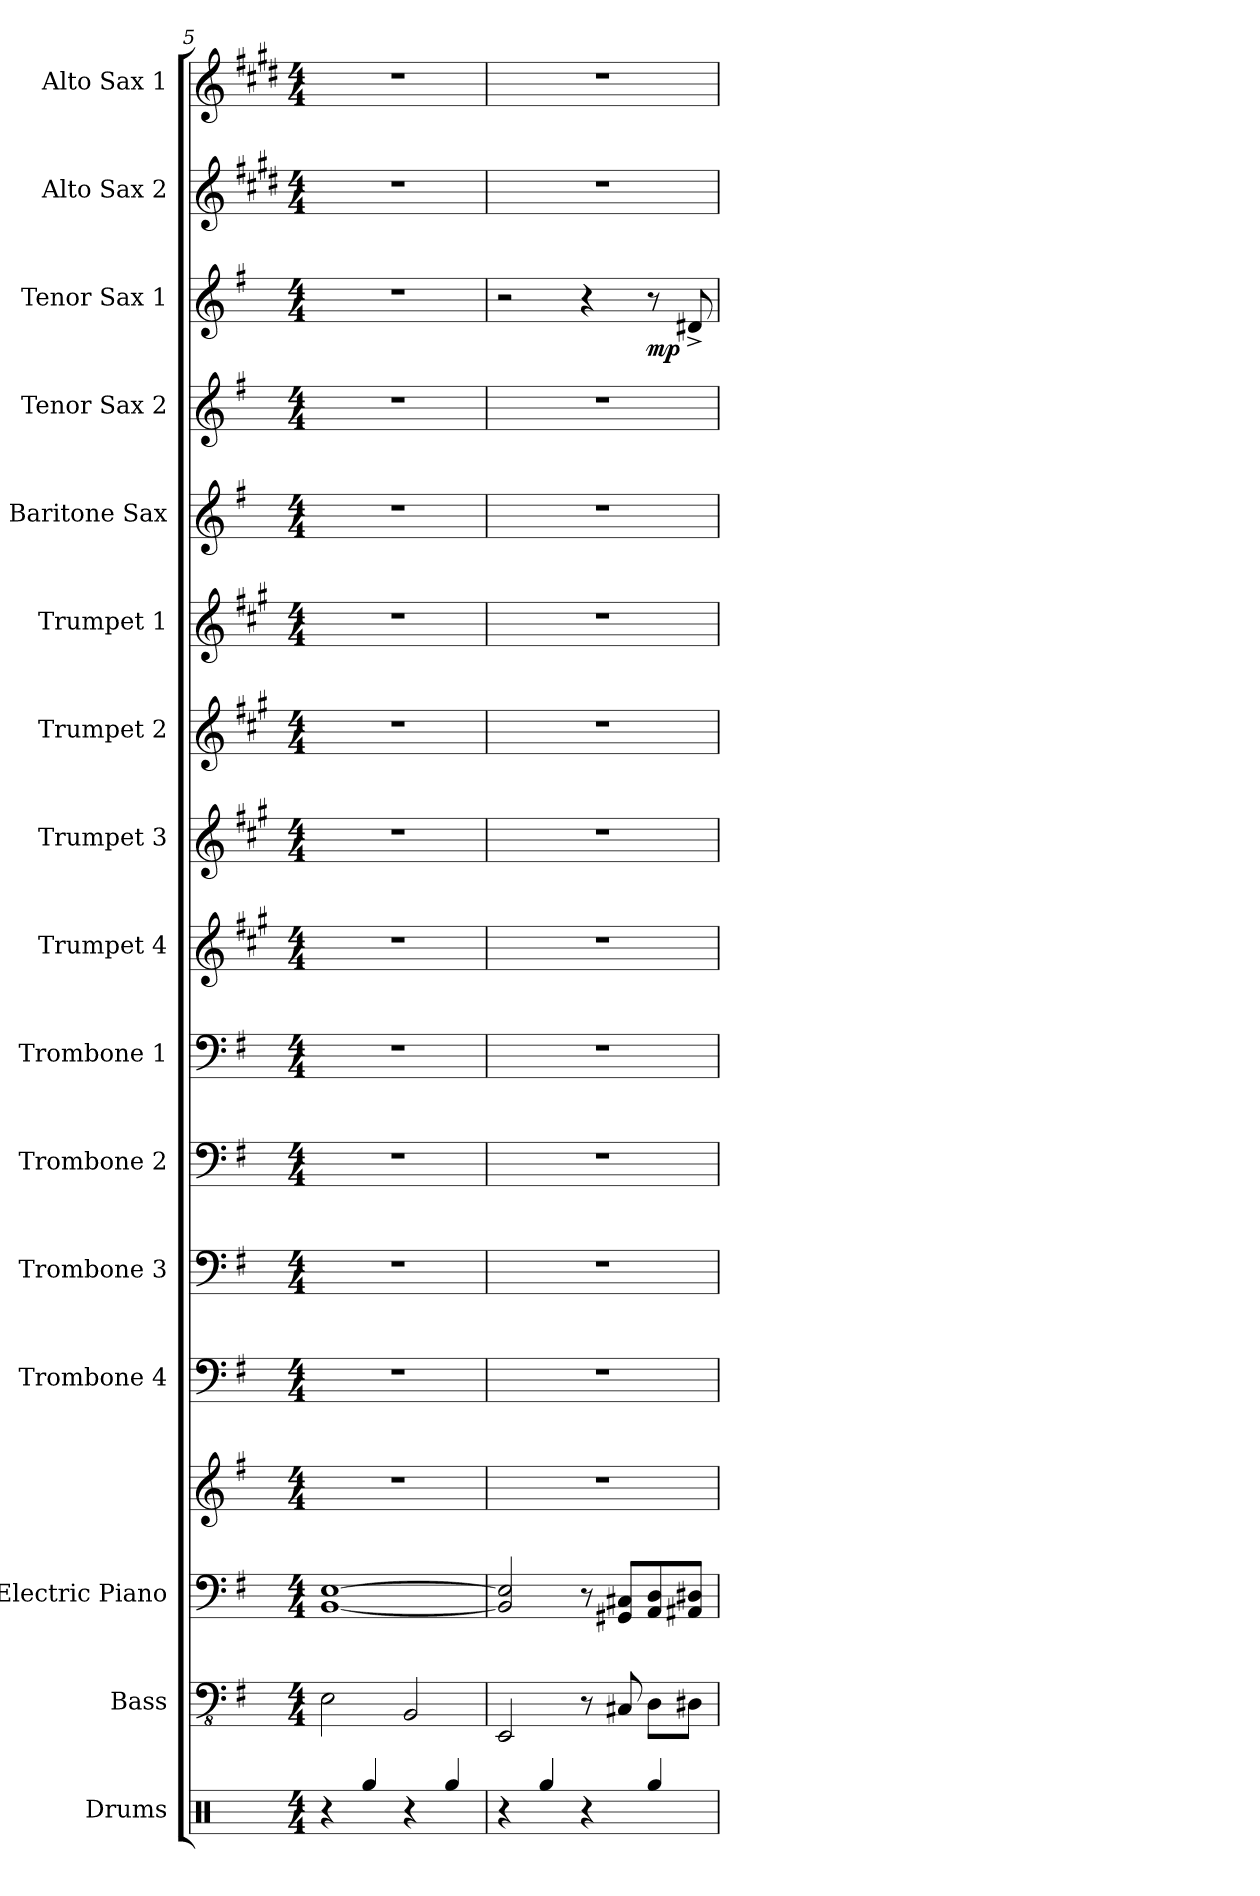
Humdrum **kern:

**kern	**kern	**kern	**kern	**kern	**kern	**kern	**kern	**kern	**kern	**kern	**kern	**kern	**kern	**kern	**dynam	**kern	**kern
*part16	*part15	*part14	*part14	*part13	*part12	*part11	*part10	*part9	*part8	*part7	*part6	*part5	*part4	*part3	*part3	*part2	*part1
*staff17	*staff16	*staff15	*staff14	*staff13	*staff12	*staff11	*staff10	*staff9	*staff8	*staff7	*staff6	*staff5	*staff4	*staff3	*staff3	*staff2	*staff1
*I"Drums	*I"Bass	*I"Electric Piano	*	*I"Trombone 4	*I"Trombone 3	*I"Trombone 2	*I"Trombone 1	*I"Trumpet 4	*I"Trumpet 3	*I"Trumpet 2	*I"Trumpet 1	*I"Baritone Sax	*I"Tenor Sax 2	*I"Tenor Sax 1	*	*I"Alto Sax 2	*I"Alto Sax 1
*I'Drums	*I'Bass	*I'E. Piano	*	*I'Tbn. 4	*I'Tbn. 3	*I'Tbn. 2	*I'Tbn. 1	*I'Tpt. 4	*I'Tpt. 3	*I'Tpt. 2	*I'Tpt. 1	*I'Bari	*I'Tenor 2	*I'Tenor 1	*	*I'Alto 2	*I'Alto 1
!!LO:LB:g=z
*clefX	*clefFv4	*clefF4	*clefG2	*clefF4	*clefF4	*clefF4	*clefF4	*clefG2	*clefG2	*clefG2	*clefG2	*clefG2	*clefG2	*clefG2	*	*clefG2	*clefG2
*	*	*	*	*	*	*	*	*ITrd1c2	*ITrd1c2	*ITrd1c2	*ITrd1c2	*ITrd12c21	*ITrd8c14	*ITrd8c14	*	*ITrd5c9	*ITrd5c9
*k[]	*k[f#]	*k[f#]	*k[f#]	*k[f#]	*k[f#]	*k[f#]	*k[f#]	*k[f#]	*k[f#]	*k[f#]	*k[f#]	*k[f#]	*k[f#]	*k[f#]	*	*k[f#]	*k[f#]
*M4/4	*M4/4	*M4/4	*M4/4	*M4/4	*M4/4	*M4/4	*M4/4	*M4/4	*M4/4	*M4/4	*M4/4	*M4/4	*M4/4	*M4/4	*	*M4/4	*M4/4
=5	=5	=5	=5	=5	=5	=5	=5	=5	=5	=5	=5	=5	=5	=5	=5	=5	=5
4r	2EE\	[1BB [1E	1r	1r	1r	1r	1r	1r	1r	1r	1r	1r	1r	1r	.	1r	1r
4Rgg/	.	.	.	.	.	.	.	.	.	.	.	.	.	.	.	.	.
4r	2BBB/	.	.	.	.	.	.	.	.	.	.	.	.	.	.	.	.
4Rgg/	.	.	.	.	.	.	.	.	.	.	.	.	.	.	.	.	.
=6	=6	=6	=6	=6	=6	=6	=6	=6	=6	=6	=6	=6	=6	=6	=6	=6	=6
4r	2EEE/	2BB/] 2E/]	1r	1r	1r	1r	1r	1r	1r	1r	1r	1r	1r	2r	.	1r	1r
4Rgg/	.	.	.	.	.	.	.	.	.	.	.	.	.	.	.	.	.
4r	8r	8r	.	.	.	.	.	.	.	.	.	.	.	4r	.	.	.
.	8CC#X/	8GG#X/ 8C#X/L	.	.	.	.	.	.	.	.	.	.	.	.	.	.	.
!	!	!	!	!	!	!	!	!	!	!	!	!	!	!	!LO:DY:b	!	!
4Rgg/	8DD\L	8AA/ 8D/	.	.	.	.	.	.	.	.	.	.	.	8r	mp	.	.
.	8DD#X\J	8AA#X/ 8D#X/J	.	.	.	.	.	.	.	.	.	.	.	8D#X^/	.	.	.
=	=	=	=	=	=	=	=	=	=	=	=	=	=	=	=	=	=
*-	*-	*-	*-	*-	*-	*-	*-	*-	*-	*-	*-	*-	*-	*-	*-	*-	*-
